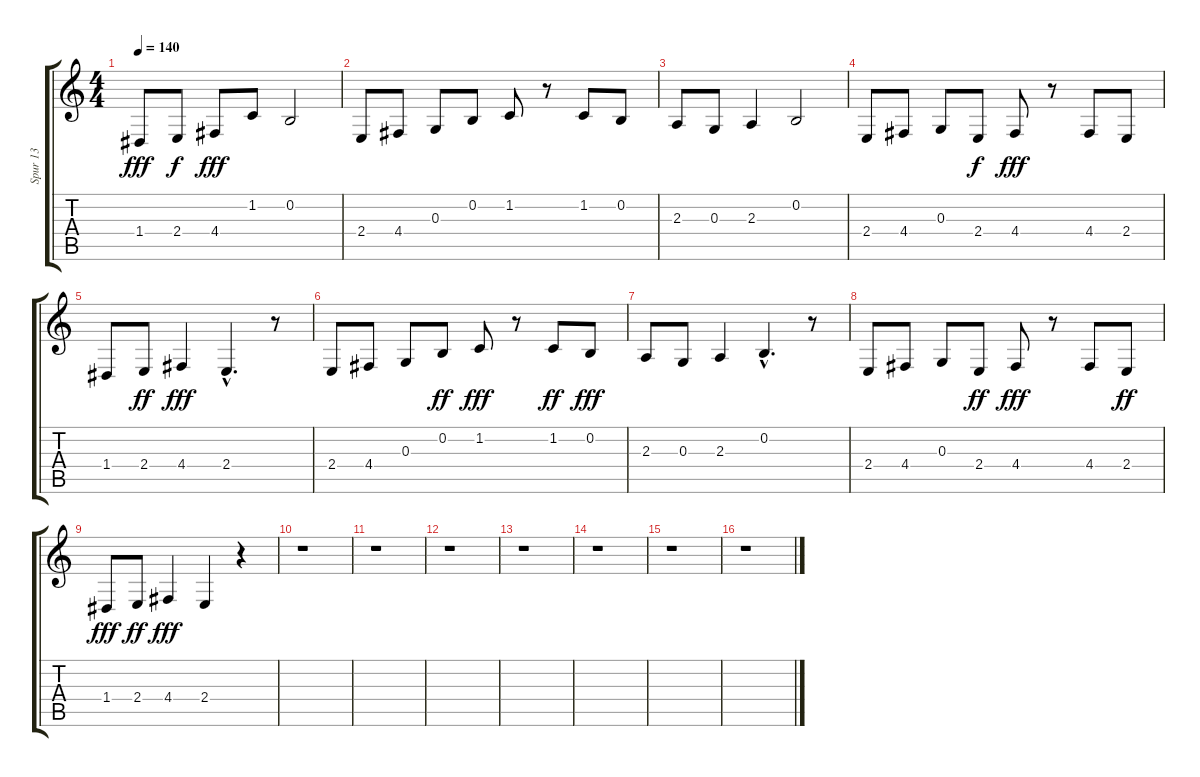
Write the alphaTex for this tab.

\track ("Spur 13" "Spur 13") {instrument accordion}
\staff {score tabs}
\tuning (E4 B3 G3 D3 A2 E2) {hide}
\ts (4 4)
\tempo 140
\clef g2
\ks c
1.4.8{dy fff} 2.4.8{dy f} 4.4.8{dy fff} 1.2.8 0.2.2 |
2.4.8 4.4.8 0.3.8 0.2.8 1.2.8 r.8 1.2.8 0.2.8 |
2.3.8 0.3.8 2.3.4 0.2.2 |
2.4.8 4.4.8 0.3.8 2.4.8{dy f} 4.4.8{dy fff} r.8 4.4.8 2.4.8 |
1.4.8 2.4.8{dy ff} 4.4.4{dy fff} 2.4{hac}.4{d} r.8 |
2.4.8 4.4.8 0.3.8 0.2.8{dy ff} 1.2.8{dy fff} r.8 1.2.8{dy ff} 0.2.8{dy fff} |
2.3.8 0.3.8 2.3.4 0.2{hac}.4{d} r.8 |
2.4.8 4.4.8 0.3.8 2.4.8{dy ff} 4.4.8{dy fff} r.8 4.4.8 2.4.8{dy ff} |
1.4.8{dy fff} 2.4.8{dy ff} 4.4.4{dy fff} 2.4.4 r.4 |
r.1 |
r.1 |
r.1 |
r.1 |
r.1 |
r.1 |
r.1
